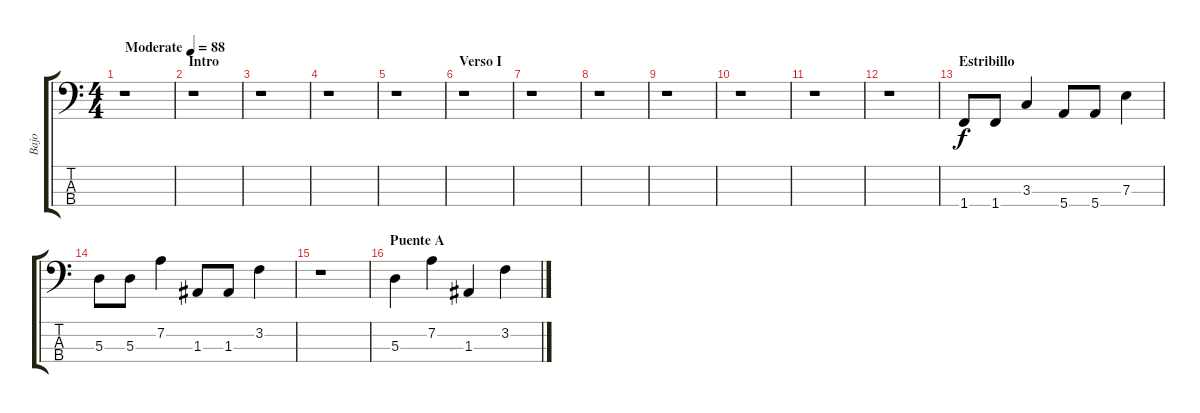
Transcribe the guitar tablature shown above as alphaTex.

\track ("Bajo" "Bajo") {instrument electricbassfinger}
\staff {score tabs}
\tuning (G2 D2 A1 E1) {hide}
\ts (4 4)
\tempo (88 "Moderate")
\clef f4
\ks c
r.1{dy f instrument electricbassfinger} |
\section ("" "Intro")
r.1 |
r.1 |
r.1 |
r.1 |
\section ("" "Verso I")
r.1 |
r.1 |
r.1 |
r.1 |
r.1 |
r.1 |
r.1 |
\section ("" "Estribillo")
1.4.8 1.4.8 3.3.4 5.4.8 5.4.8 7.3.4 |
5.3.8 5.3.8 7.2.4 1.3.8 1.3.8 3.2.4 |
r.1 |
\section ("" "Puente A")
5.3.4 7.2.4 1.3.4 3.2.4
